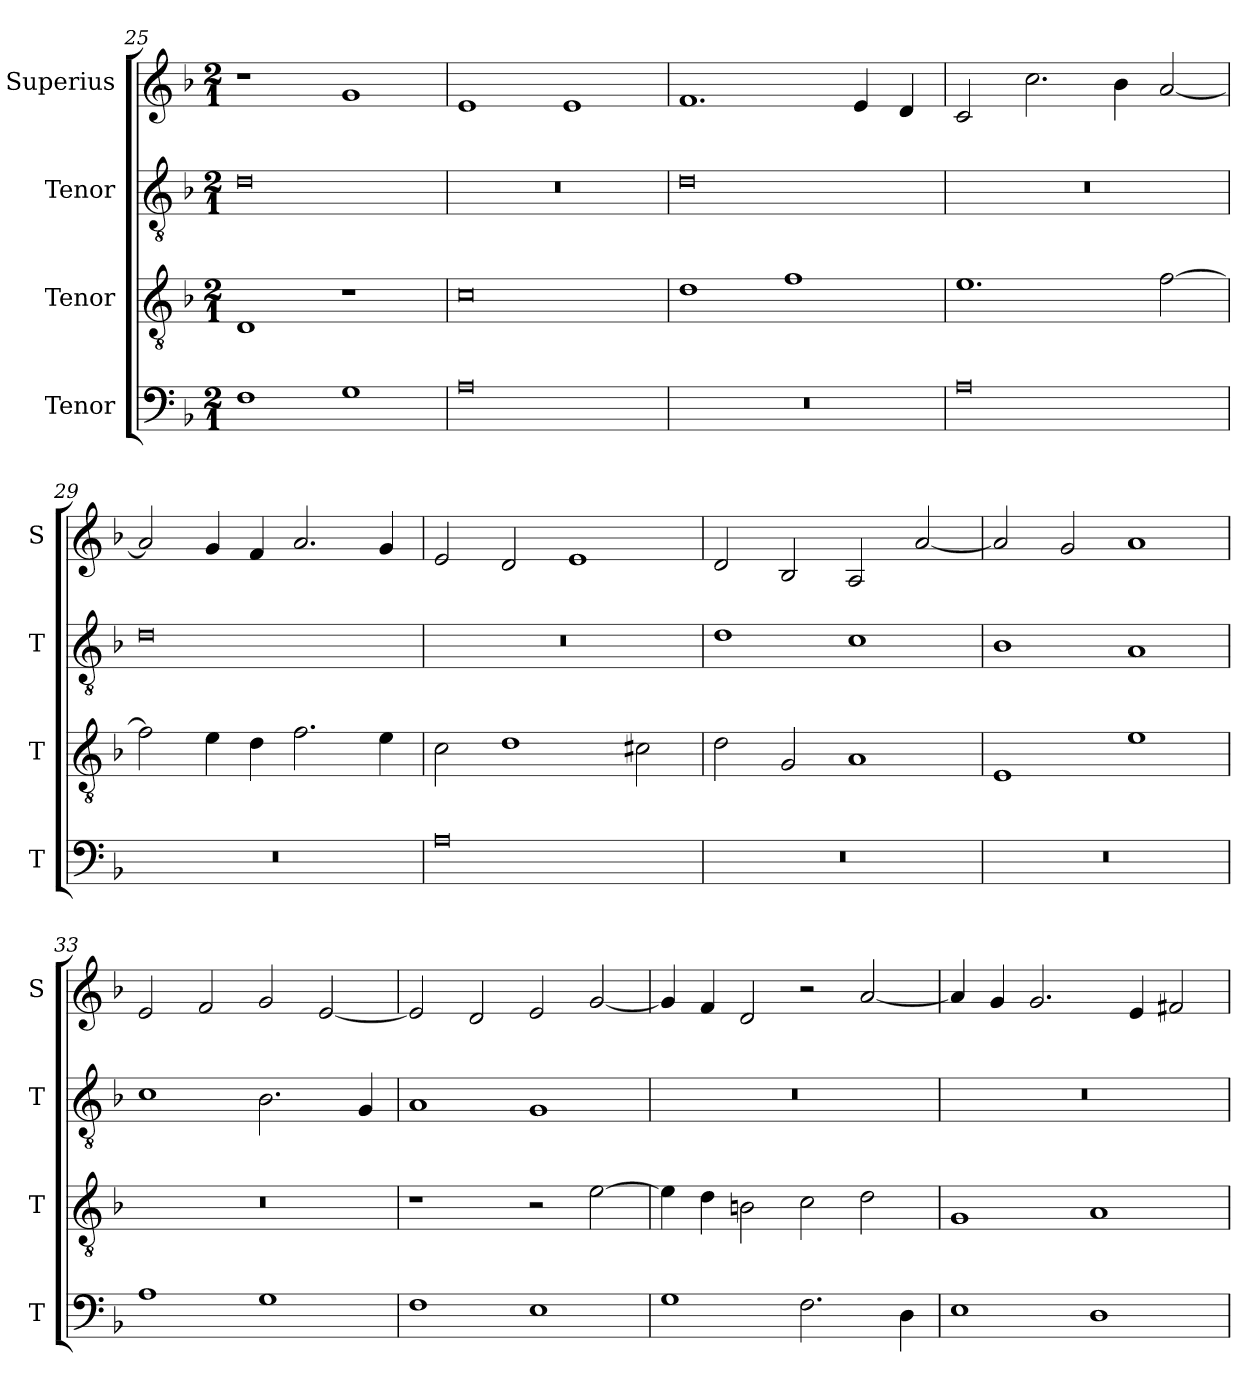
**kern	**kern	**kern	**kern
*part4	*part3	*part2	*part1
*staff4	*staff3	*staff2	*staff1
*I"Tenor	*I"Tenor	*I"Tenor	*I"Superius
*I'T	*I'T	*I'T	*I'S
*clefF4	*clefGv2	*clefGv2	*clefG2
*k[b-]	*k[b-]	*k[b-]	*k[b-]
*M2/1	*M2/1	*M2/1	*M2/1
=25	=25	=25	=25
1F	1D	0d	1r
1G	1r	.	1g
=26	=26	=26	=26
0A	0c	0r	1e
.	.	.	1e
=27	=27	=27	=27
0r	1d	0d	1.f
.	1f	.	.
.	.	.	4e/
.	.	.	4d/
=28	=28	=28	=28
0A	1.e	0r	2c/
.	.	.	2.cc\
.	.	.	4b-\
.	[2f\	.	[2a/
=29	=29	=29	=29
0r	2f\]	0d	2a/]
.	4e\	.	4g/
.	4d\	.	4f/
.	2.f\	.	2.a/
.	4e\	.	4g/
=30	=30	=30	=30
0A	2c\	0r	2e/
.	1d	.	2d/
.	.	.	1e
.	2c#X\	.	.
=31	=31	=31	=31
0r	2d\	1d	2d/
.	2G/	.	2B-/
.	1A	1c	2A/
.	.	.	[2a/
=32	=32	=32	=32
0r	1E	1B-	2a/]
.	.	.	2g/
.	1e	1A	1a
=33	=33	=33	=33
1A	0r	1c	2e/
.	.	.	2f/
1G	.	2.B-\	2g/
.	.	.	[2e/
.	.	4G/	.
=34	=34	=34	=34
1F	1r	1A	2e/]
.	.	.	2d/
1E	2r	1G	2e/
.	[2e\	.	[2g/
=35	=35	=35	=35
1G	4e\]	0r	4g/]
.	4d\	.	4f/
.	2Bn\	.	2d/
2.F\	2c\	.	2r
.	2d\	.	[2a/
4D\	.	.	.
=36	=36	=36	=36
1E	1G	0r	4a/]
.	.	.	4g/
.	.	.	2.g/
1D	1A	.	.
.	.	.	4e/
.	.	.	2f#X/
=	=	=	=
*-	*-	*-	*-
